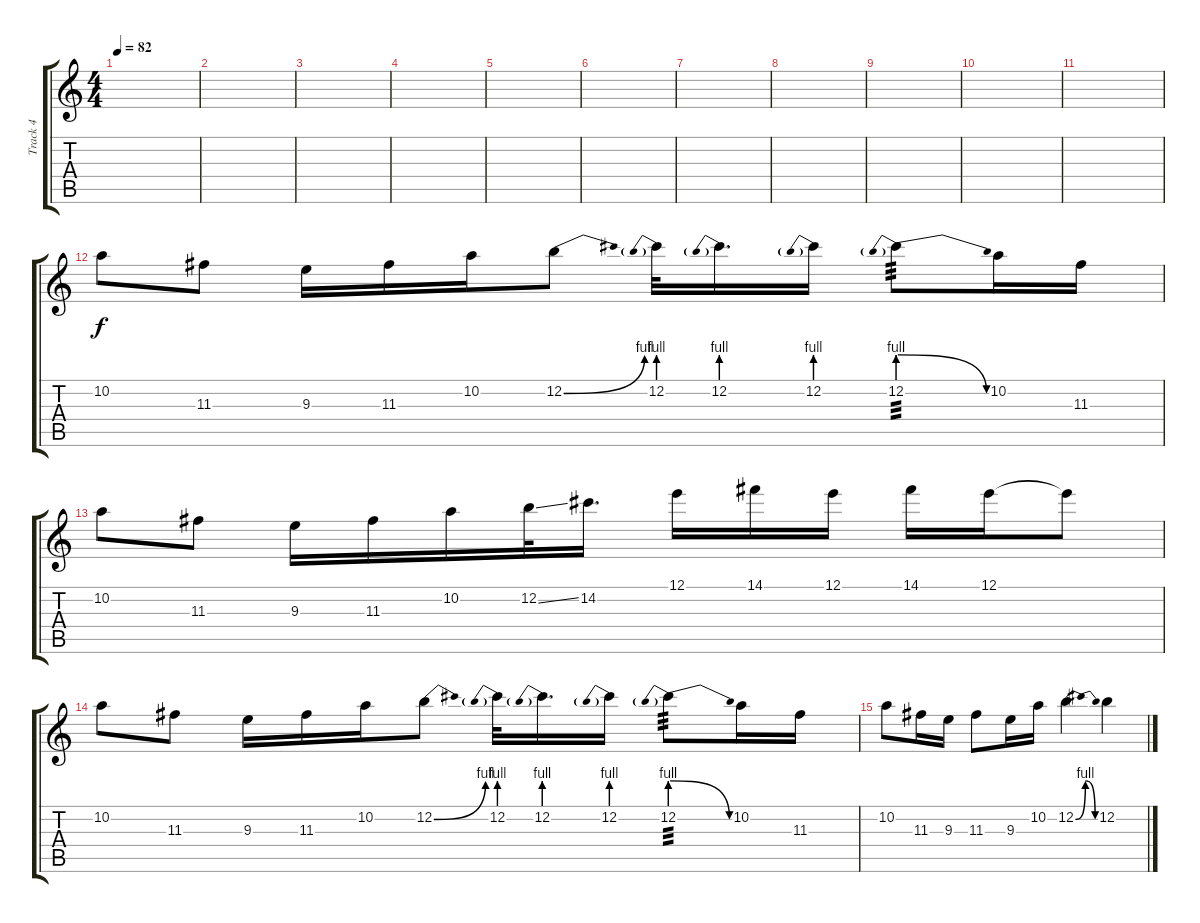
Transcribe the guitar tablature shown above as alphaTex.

\track ("Track 4" "Track 4") {instrument distortionguitar}
\staff {score tabs}
\tuning (E4 B3 G3 D3 A2 E2) {hide}
\ts (4 4)
\tempo 82
\clef g2
\ks c
|
|
|
|
|
|
|
|
|
|
|
10.2.8 11.3.8 9.3.16 11.3.16 10.2.16 12.2{be (bend 0 0 60 4)}.8 12.2{be (prebend 0 4 60 4)}.32 12.2{be (prebend 0 4 60 4)}.16{d} 12.2{be (prebend 0 4 60 4)}.16 12.2{be (prebendrelease 0 4 60 0)}.8{tp 3} 10.2.16 11.3.16 |
10.2.8 11.3.8 9.3.16 11.3.16 10.2.16 12.2{ss}.32 14.2.16{d} 12.1.16 14.1.16 12.1.16 14.1.16 12.1.16 12.1{t}.8 |
10.2.8 11.3.8 9.3.16 11.3.16 10.2.16 12.2{be (bend 0 0 60 4)}.8 12.2{be (prebend 0 4 60 4)}.32 12.2{be (prebend 0 4 60 4)}.16{d} 12.2{be (prebend 0 4 60 4)}.16 12.2{be (prebendrelease 0 4 60 0)}.8{tp 3} 10.2.16 11.3.16 |
10.2.8 11.3.16 9.3.16 11.3.8 9.3.16 10.2.16 12.2{be (bendrelease 0 0 15 4 50 4 60 0)}.4 12.2.4
